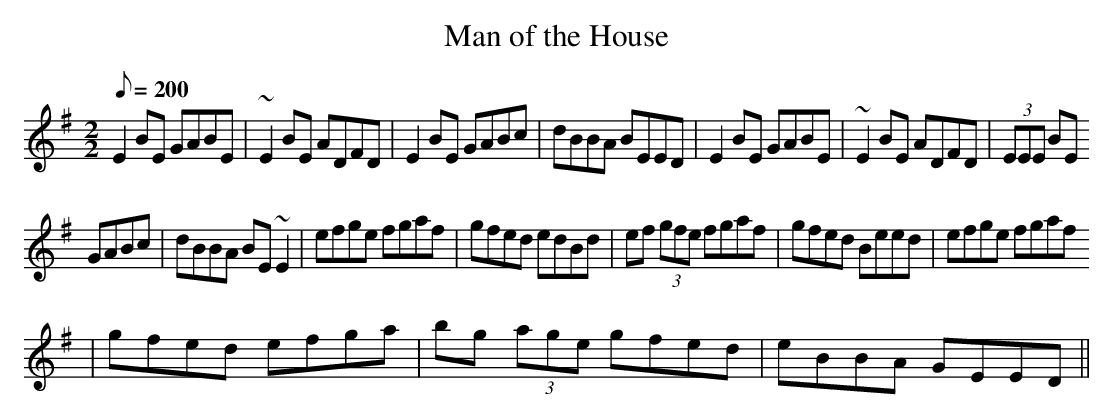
X:1
T:Man of the House
M:2/2
L:1/8
Q:200
K:G
E2BE GABE|~E2BE ADFD|E2BE GABc|dBBA BEED|E2BE GABE|~E2BE ADFD|(3EEE BE
GABc|dBBA BE~E2|efge fgaf|gfed edBd|ef (3gfe fgaf|gfed Beed|efge fgaf
|gfed efga|bg (3age gfed|eBBA GEED||
